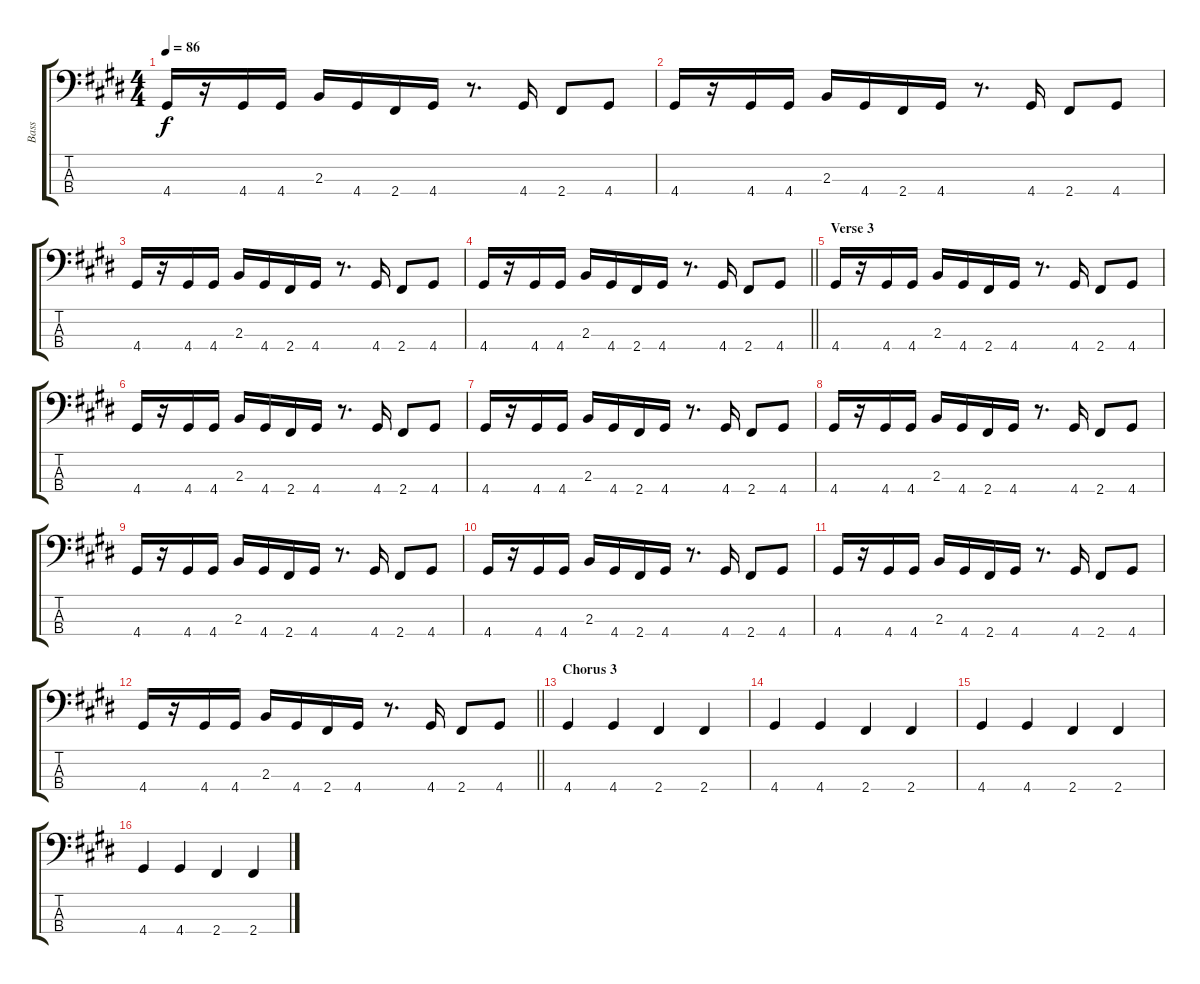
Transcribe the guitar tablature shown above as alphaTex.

\track ("Bass" "Bass") {instrument electricbassfinger}
\staff {score tabs}
\tuning (G2 D2 A1 E1) {hide}
\ts (4 4)
\tempo 86
\clef f4
\ks e
4.4.16{dy f} r.16 4.4.16 4.4.16 2.3.16 4.4.16 2.4.16 4.4.16 r.8{d} 4.4.16 2.4.8 4.4.8 |
4.4.16 r.16 4.4.16 4.4.16 2.3.16 4.4.16 2.4.16 4.4.16 r.8{d} 4.4.16 2.4.8 4.4.8 |
4.4.16 r.16 4.4.16 4.4.16 2.3.16 4.4.16 2.4.16 4.4.16 r.8{d} 4.4.16 2.4.8 4.4.8 |
\barLineRight lightlight
4.4.16 r.16 4.4.16 4.4.16 2.3.16 4.4.16 2.4.16 4.4.16 r.8{d} 4.4.16 2.4.8 4.4.8 |
\section ("" "Verse 3")
4.4.16 r.16 4.4.16 4.4.16 2.3.16 4.4.16 2.4.16 4.4.16 r.8{d} 4.4.16 2.4.8 4.4.8 |
4.4.16 r.16 4.4.16 4.4.16 2.3.16 4.4.16 2.4.16 4.4.16 r.8{d} 4.4.16 2.4.8 4.4.8 |
4.4.16 r.16 4.4.16 4.4.16 2.3.16 4.4.16 2.4.16 4.4.16 r.8{d} 4.4.16 2.4.8 4.4.8 |
4.4.16 r.16 4.4.16 4.4.16 2.3.16 4.4.16 2.4.16 4.4.16 r.8{d} 4.4.16 2.4.8 4.4.8 |
4.4.16 r.16 4.4.16 4.4.16 2.3.16 4.4.16 2.4.16 4.4.16 r.8{d} 4.4.16 2.4.8 4.4.8 |
4.4.16 r.16 4.4.16 4.4.16 2.3.16 4.4.16 2.4.16 4.4.16 r.8{d} 4.4.16 2.4.8 4.4.8 |
4.4.16 r.16 4.4.16 4.4.16 2.3.16 4.4.16 2.4.16 4.4.16 r.8{d} 4.4.16 2.4.8 4.4.8 |
\barLineRight lightlight
4.4.16 r.16 4.4.16 4.4.16 2.3.16 4.4.16 2.4.16 4.4.16 r.8{d} 4.4.16 2.4.8 4.4.8 |
\section ("" "Chorus 3")
4.4.4 4.4.4 2.4.4 2.4.4 |
4.4.4 4.4.4 2.4.4 2.4.4 |
4.4.4 4.4.4 2.4.4 2.4.4 |
4.4.4 4.4.4 2.4.4 2.4.4
